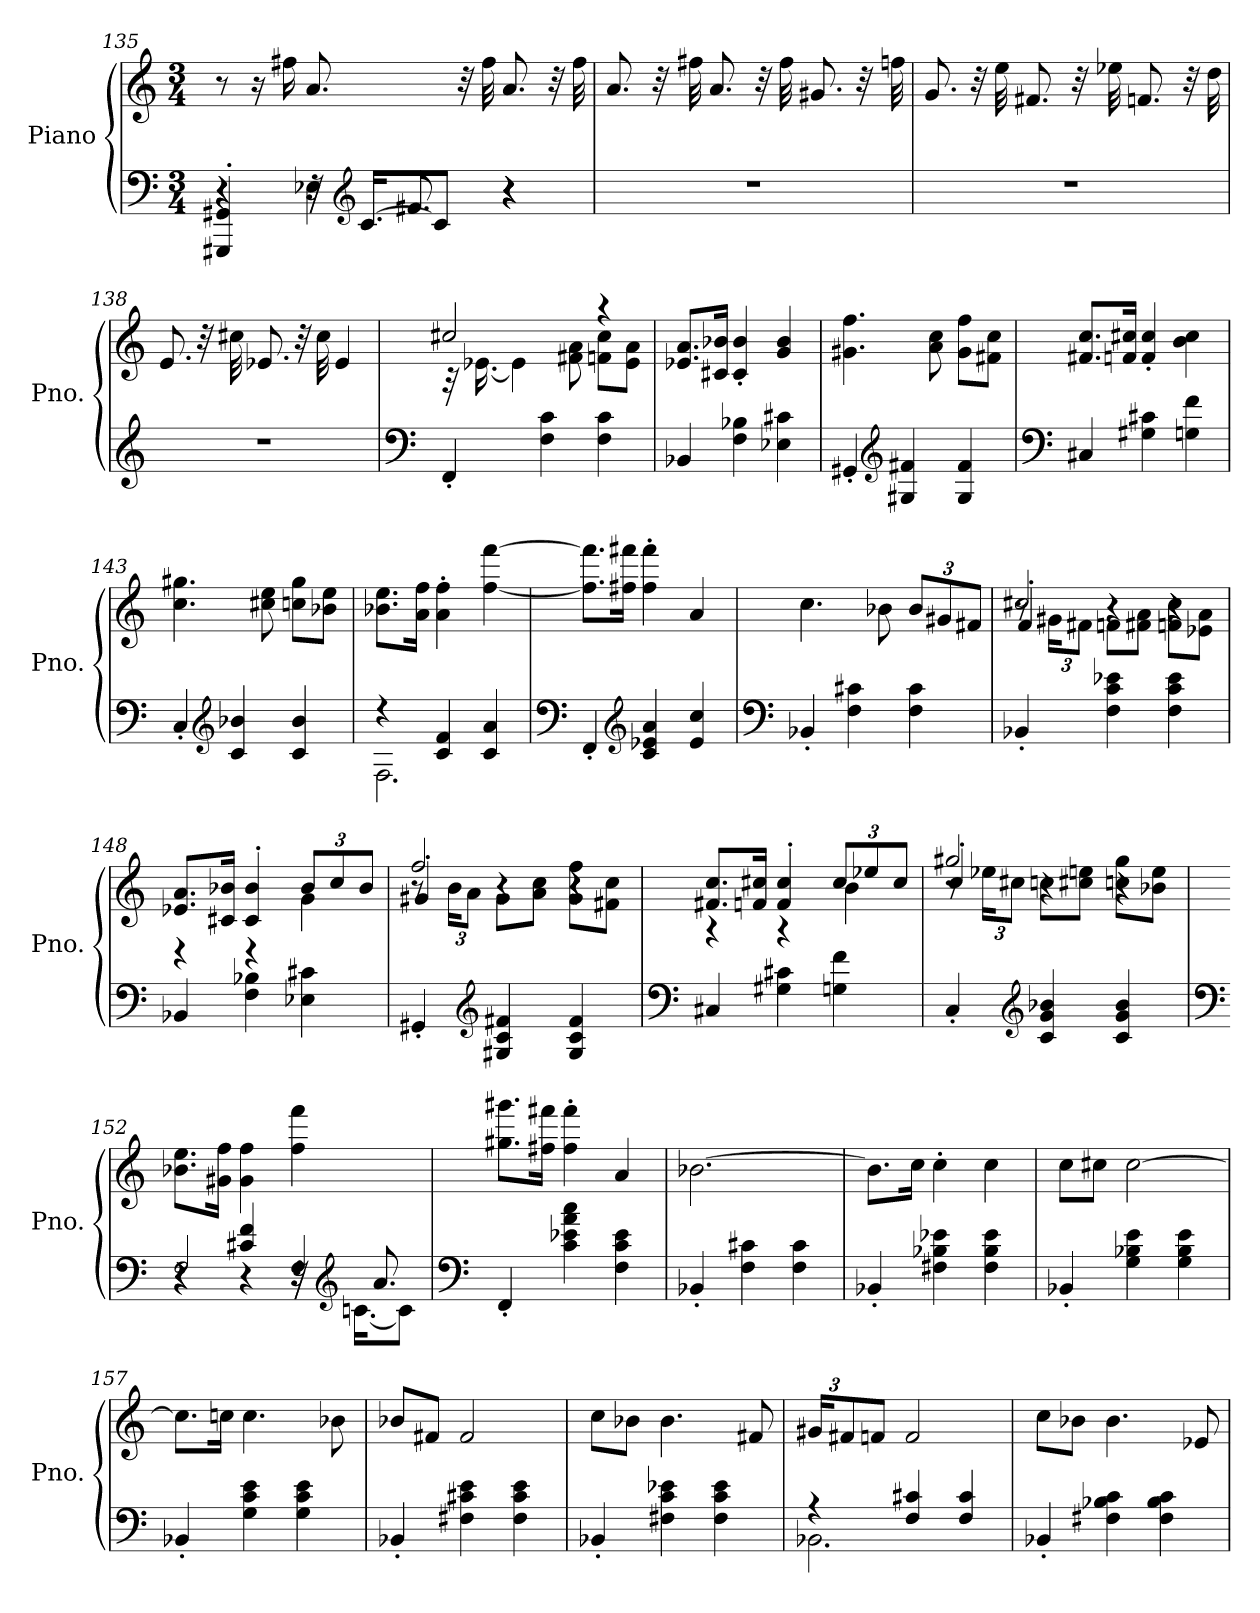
**kern	**kern
*part1	*part1
*staff2	*staff1
*I"Piano	*
*I'Pno.	*
!!LO:LB:g=z
*clefF4	*clefG2
*k[]	*k[]
*M3/4	*M3/4
=135	=135
*^	*
*	*^	*
4r	4r	4GGG#X/' 4GG#X/'	8r
.	.	.	16r
.	.	.	16ff#X\
32r	4E-X\	16r	8.a/
*clefG2	*	*	*
[16.c/KL	.	.	.
.	.	8.f#X/	.
8c/J]	.	.	.
.	.	.	32r
.	.	.	32ff#\
4r	4r	4r	8.a/
.	.	.	32r
.	.	.	32ff#\
*v	*v	*v	*
=136	=136
2.r	8.a/
.	32r
.	32ff#X\
.	8.a/
.	32r
.	32ff#\
.	8.g#X/
.	32r
.	32ffn\
=137	=137
2.r	8.g/
.	32r
*	*MM136
.	32ee\
.	8.f#X/
.	32r
*	*MM140
.	32ee-X\
.	8.fn/
.	32r
*	*MM142
.	32dd\
!!LO:LB:g=z
=138	=138
*	*MM138
2.r	8.e/
.	32r
.	32cc#X\
*	*MM132
.	8.e-X/
.	32r
.	32cc#\
*	*MM116
.	4e-/
=139	=139
*clefF4	*
*	*MM132
*	*^
4FF'/	2cc#X/	32r
.	.	[16.e-X\
.	.	4e-\]
4F\ 4c\	.	.
.	.	8f#X\ 8a\
4F\ 4c\	4r	8fn\ 8cc#\L
.	.	8e-\ 8a\J
*	*v	*v
=140	=140
4BB-X/	8.e-X/ 8.a/L
.	16c#X/ 16b-X/Jk
4F\ 4B-X\	4c#/' 4b-/'
4E-X\ 4c#X\	4g/ 4b-/
=141	=141
4GG#X'/	4.g#X\ 4.ff\
*clefG2	*
4G#X/ 4f#X/	.
.	8a\ 8cc\
4G#/ 4f#/	8g#\ 8ff\L
.	8f#X\ 8cc\J
!!LO:LB:g=z
=142	=142
*clefF4	*
4C#X/	8.f#X/ 8.cc/L
.	16fn/ 16cc#X/Jk
4G#X\ 4c#X\	4f/' 4cc#/'
4Gn\ 4f\	4b\ 4cc#\
=143	=143
4C'/	4.cc\ 4.gg#X\
*clefG2	*
4c/ 4b-X/	.
.	8cc#X\ 8ee\
4c/ 4b-/	8ccn\ 8gg#\L
.	8b-X\ 8ee\J
=144	=144
*^	*
4r	2.F\	8.b-X\ 8.ee\L
.	.	16a\ 16ff\Jk
4c/ 4f/	.	4a\' 4ff\'
4c/ 4a/	.	[4ff\ [4fff\
*v	*v	*
=145	=145
*clefF4	*
4FF'/	8.ff\] 8.fff\]L
.	16ff#X\ 16fff#X\Jk
*clefG2	*
4c/ 4e-X/ 4a/	4ff#\' 4fff#\'
4e-/ 4cc/	4a/
=146	=146
*clefF4	*
4BB-X'/	4.cc\
4F\ 4c#X\	.
.	8b-X\
*	*Xbrackettup
4F\ 4c#\	12b-/L
.	12g#X/
.	12f#X/J
!!LO:LB:g=z
=147	=147
*	*^
*	*	*^
4BB-X'/	2cc#X/	8r	4f'/
.	.	24g#X\KL	.
.	.	12f#X\J	.
4F\ 4c\ 4e-X\	.	8fn\L	4r
.	.	8f#X\ 8a\J	.
4F\ 4c\ 4e-\	4r	8fn\ 8cc#\L	4r
.	.	8e-X\ 8a\J	.
*	*	*v	*v
=148	=148	=148
4BB-X/	8.e-X/ 8.a/L	4r
.	16c#X/ 16b-X/Jk	.
4F\ 4B-X\	4c#/' 4b-/'	4r
4E-X\ 4c#X\	12b-/L	4g\
.	12cc/	.
.	12b-/J	.
=149	=149	=149
*	*	*^
4GG#X'/	2ff/	8r	4g#X'/
.	.	24b\KL	.
.	.	12a\J	.
*clefG2	*	*	*
4G#X/ 4c/ 4f#X/	.	8g#\L	4r
.	.	8a\ 8cc\J	.
4G#/ 4c/ 4f#/	4r	8g#\ 8ff\L	4r
.	.	8f#X\ 8cc\J	.
*	*v	*v	*v
!!LO:PB:g=z
=150	=150
*clefF4	*
*	*^
4C#X/	8.f#X/ 8.cc/L	4r
.	16fn/ 16cc#X/Jk	.
4G#X\ 4c#X\	4f/' 4cc#/'	4r
4Gn\ 4f\	12cc#/L	4b\
.	12ee-X/	.
.	12cc#/J	.
=151	=151	=151
*	*	*^
4C'/	2gg#X/	8r	4cc'/
.	.	24ee-X\KL	.
.	.	12cc#X\J	.
*clefG2	*	*	*
4c/ 4g/ 4b-X/	.	8ccn\L	4r
.	.	8cc#X\ 8een\J	.
4c/ 4g/ 4b-/	4r	8ccn\ 8gg#\L	4r
.	.	8b-X\ 8ee\J	.
*	*v	*v	*v
=152	=152
*clefF4	*
*^	*
*	*^	*
4r	4r	2F/	8.b-X\ 8.ee\L
.	.	.	16g#X\ 16ff\Jk
4c#X/ 4f/	4r	.	4g#\ 4ff\
16r	32r	4F/	4ff\ 4fff\
*clefG2	*	*	*
.	[16.cn\KL	.	.
8.a/	.	.	.
.	8c\J]	.	.
*v	*v	*v	*
!!LO:LB:g=z
=153	=153
*clefF4	*
4FF'/	8.gg#X\ 8.ggg#X\L
.	16ff#X\ 16fff#X\Jk
4c\ 4e-X\ 4a\ 4cc\	4ff#\' 4fff#\'
4F\ 4c\ 4e-\	4a/
=154	=154
4BB-X'/	[2.b-X\
4F\ 4c#X\	.
4F\ 4c#\	.
=155	=155
4BB-X'/	8.b-\L]
.	16cc\Jk
4F#X\ 4B-X\ 4e-X\	4cc'\
4F#\ 4B-\ 4e-\	4cc\
=156	=156
4BB-X'/	8cc\L
.	8cc#X\J
4G\ 4B-X\ 4e\	[2cc#\
4G\ 4B-\ 4e\	.
=157	=157
4BB-X'/	8.cc#\L]
.	16ccn\Jk
4G\ 4c\ 4e\	4.cc\
4G\ 4c\ 4e\	.
.	8b-X\
=158	=158
4BB-X'/	8b-X/L
.	8f#X/J
4F#X\ 4c#X\ 4e\	2f#/
4F#\ 4c#\ 4e\	.
!!LO:LB:g=z
=159	=159
4BB-X'/	8cc\L
.	8b-X\J
4F#X\ 4c\ 4e-X\	4.b-\
4F#\ 4c\ 4e-\	.
.	8f#X/
=160	=160
*^	*
4r	2.BB-X\	24g#X/KL
.	.	12f#X/
.	.	8fn/J
4F/ 4c#X/	.	2f/
4F/ 4c#/	.	.
*v	*v	*
=161	=161
4BB-X'/	8cc\L
.	8b-X\J
4F#X\ 4B-X\ 4c\	4.b-\
4F#\ 4B-\ 4c\	.
.	8e-X/
=	=
*-	*-
